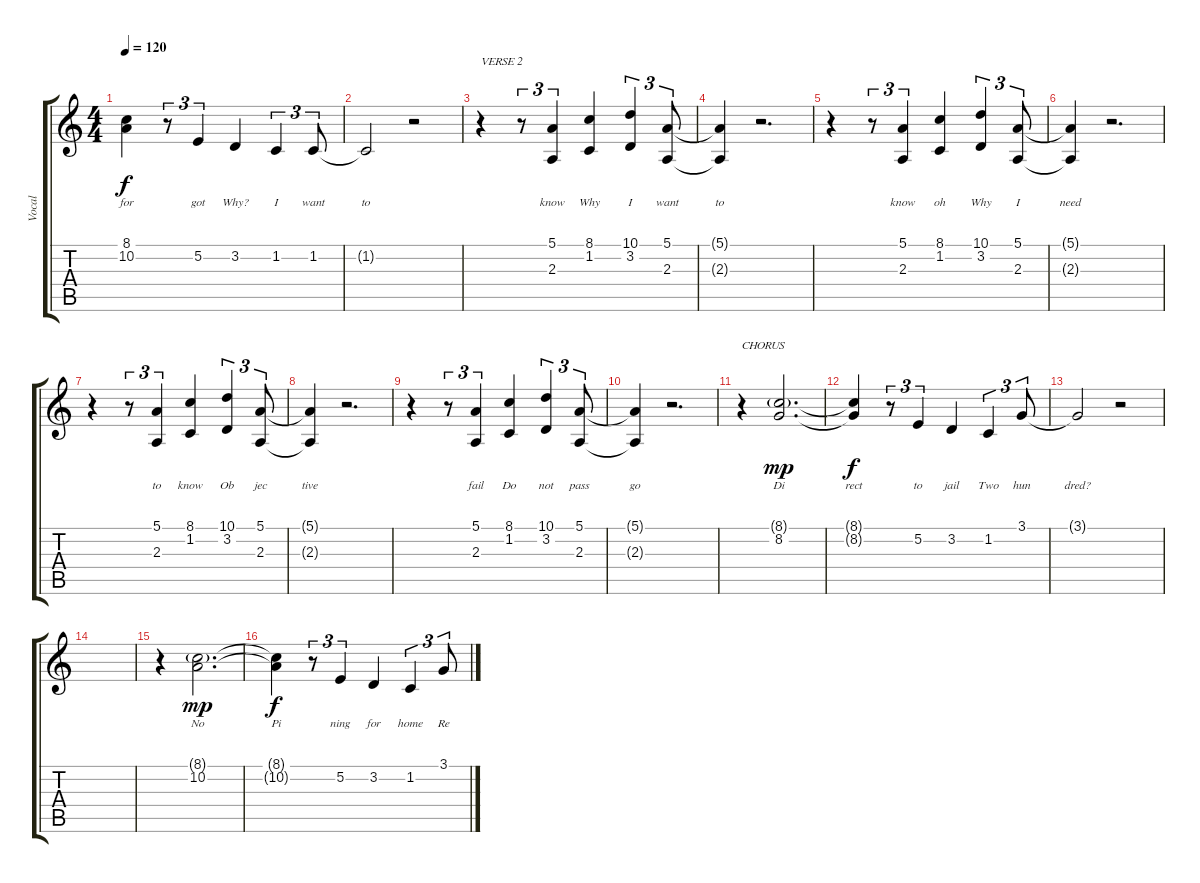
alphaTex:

\track ("Vocal" "Vocal") {instrument acousticgrandpiano}
\staff {score tabs}
\tuning (E4 B3 G3 D3 A2 E2) {hide}
\ts (4 4)
\tempo 120
\clef g2
\ks c
(8.1{t} 10.2{t}).4{lyrics (0 "for") lyrics (1 "") lyrics (2 "") lyrics (3 "") lyrics (4 "") dy f} r.8{tu (3 2)} 5.2.4{tu (3 2) lyrics (0 "got") lyrics (1 "") lyrics (2 "") lyrics (3 "") lyrics (4 "")} 3.2.4{lyrics (0 "Why?") lyrics (1 "") lyrics (2 "") lyrics (3 "") lyrics (4 "")} 1.2.4{tu (3 2) lyrics (0 "I") lyrics (1 "") lyrics (2 "") lyrics (3 "") lyrics (4 "")} 1.2.8{tu (3 2) lyrics (0 "want") lyrics (1 "") lyrics (2 "") lyrics (3 "") lyrics (4 "")} |
1.2{t}.2{lyrics (0 "to") lyrics (1 "") lyrics (2 "") lyrics (3 "") lyrics (4 "")} r.2 |
r.4{txt "VERSE 2"} r.8{tu (3 2)} (5.1 2.3).4{tu (3 2) lyrics (0 "know") lyrics (1 "") lyrics (2 "") lyrics (3 "") lyrics (4 "")} (8.1 1.2).4{lyrics (0 "Why") lyrics (1 "") lyrics (2 "") lyrics (3 "") lyrics (4 "")} (10.1 3.2).4{tu (3 2) lyrics (0 "I") lyrics (1 "") lyrics (2 "") lyrics (3 "") lyrics (4 "")} (5.1 2.3).8{tu (3 2) lyrics (0 "want") lyrics (1 "") lyrics (2 "") lyrics (3 "") lyrics (4 "")} |
(5.1{t} 2.3{t}).4{lyrics (0 "to") lyrics (1 "") lyrics (2 "") lyrics (3 "") lyrics (4 "")} r.2{d} |
r.4 r.8{tu (3 2)} (5.1 2.3).4{tu (3 2) lyrics (0 "know") lyrics (1 "") lyrics (2 "") lyrics (3 "") lyrics (4 "")} (8.1 1.2).4{lyrics (0 "oh") lyrics (1 "") lyrics (2 "") lyrics (3 "") lyrics (4 "")} (10.1 3.2).4{tu (3 2) lyrics (0 "Why") lyrics (1 "") lyrics (2 "") lyrics (3 "") lyrics (4 "")} (5.1 2.3).8{tu (3 2) lyrics (0 "I") lyrics (1 "") lyrics (2 "") lyrics (3 "") lyrics (4 "")} |
(5.1{t} 2.3{t}).4{lyrics (0 "need") lyrics (1 "") lyrics (2 "") lyrics (3 "") lyrics (4 "")} r.2{d} |
r.4 r.8{tu (3 2)} (5.1 2.3).4{tu (3 2) lyrics (0 "to") lyrics (1 "") lyrics (2 "") lyrics (3 "") lyrics (4 "")} (8.1 1.2).4{lyrics (0 "know") lyrics (1 "") lyrics (2 "") lyrics (3 "") lyrics (4 "")} (10.1 3.2).4{tu (3 2) lyrics (0 "Ob") lyrics (1 "") lyrics (2 "") lyrics (3 "") lyrics (4 "")} (5.1 2.3).8{tu (3 2) lyrics (0 "jec") lyrics (1 "") lyrics (2 "") lyrics (3 "") lyrics (4 "")} |
(5.1{t} 2.3{t}).4{lyrics (0 "tive") lyrics (1 "") lyrics (2 "") lyrics (3 "") lyrics (4 "")} r.2{d} |
r.4 r.8{tu (3 2)} (5.1 2.3).4{tu (3 2) lyrics (0 "fail") lyrics (1 "") lyrics (2 "") lyrics (3 "") lyrics (4 "")} (8.1 1.2).4{lyrics (0 "Do") lyrics (1 "") lyrics (2 "") lyrics (3 "") lyrics (4 "")} (10.1 3.2).4{tu (3 2) lyrics (0 "not") lyrics (1 "") lyrics (2 "") lyrics (3 "") lyrics (4 "")} (5.1 2.3).8{tu (3 2) lyrics (0 "pass") lyrics (1 "") lyrics (2 "") lyrics (3 "") lyrics (4 "")} |
(5.1{t} 2.3{t}).4{lyrics (0 "go") lyrics (1 "") lyrics (2 "") lyrics (3 "") lyrics (4 "")} r.2{d} |
r.4{txt "CHORUS"} (8.1{g} 8.2).2{d lyrics (0 "Di") lyrics (1 "") lyrics (2 "") lyrics (3 "") lyrics (4 "") dy mp} |
(8.1{t} 8.2{t}).4{lyrics (0 "rect") lyrics (1 "") lyrics (2 "") lyrics (3 "") lyrics (4 "") dy f} r.8{tu (3 2)} 5.2.4{tu (3 2) lyrics (0 "to") lyrics (1 "") lyrics (2 "") lyrics (3 "") lyrics (4 "")} 3.2.4{lyrics (0 "jail") lyrics (1 "") lyrics (2 "") lyrics (3 "") lyrics (4 "")} 1.2.4{tu (3 2) lyrics (0 "Two") lyrics (1 "") lyrics (2 "") lyrics (3 "") lyrics (4 "")} 3.1.8{tu (3 2) lyrics (0 "hun") lyrics (1 "") lyrics (2 "") lyrics (3 "") lyrics (4 "")} |
3.1{t}.2{lyrics (0 "dred?") lyrics (1 "") lyrics (2 "") lyrics (3 "") lyrics (4 "")} r.2 |
|
r.4 (8.1{g} 10.2).2{d lyrics (0 "No") lyrics (1 "") lyrics (2 "") lyrics (3 "") lyrics (4 "") dy mp} |
(8.1{t} 10.2{t}).4{lyrics (0 "Pi") lyrics (1 "") lyrics (2 "") lyrics (3 "") lyrics (4 "") dy f} r.8{tu (3 2)} 5.2.4{tu (3 2) lyrics (0 "ning") lyrics (1 "") lyrics (2 "") lyrics (3 "") lyrics (4 "")} 3.2.4{lyrics (0 "for") lyrics (1 "") lyrics (2 "") lyrics (3 "") lyrics (4 "")} 1.2.4{tu (3 2) lyrics (0 "home") lyrics (1 "") lyrics (2 "") lyrics (3 "") lyrics (4 "")} 3.1.8{tu (3 2) lyrics (0 "Re") lyrics (1 "") lyrics (2 "") lyrics (3 "") lyrics (4 "")}
